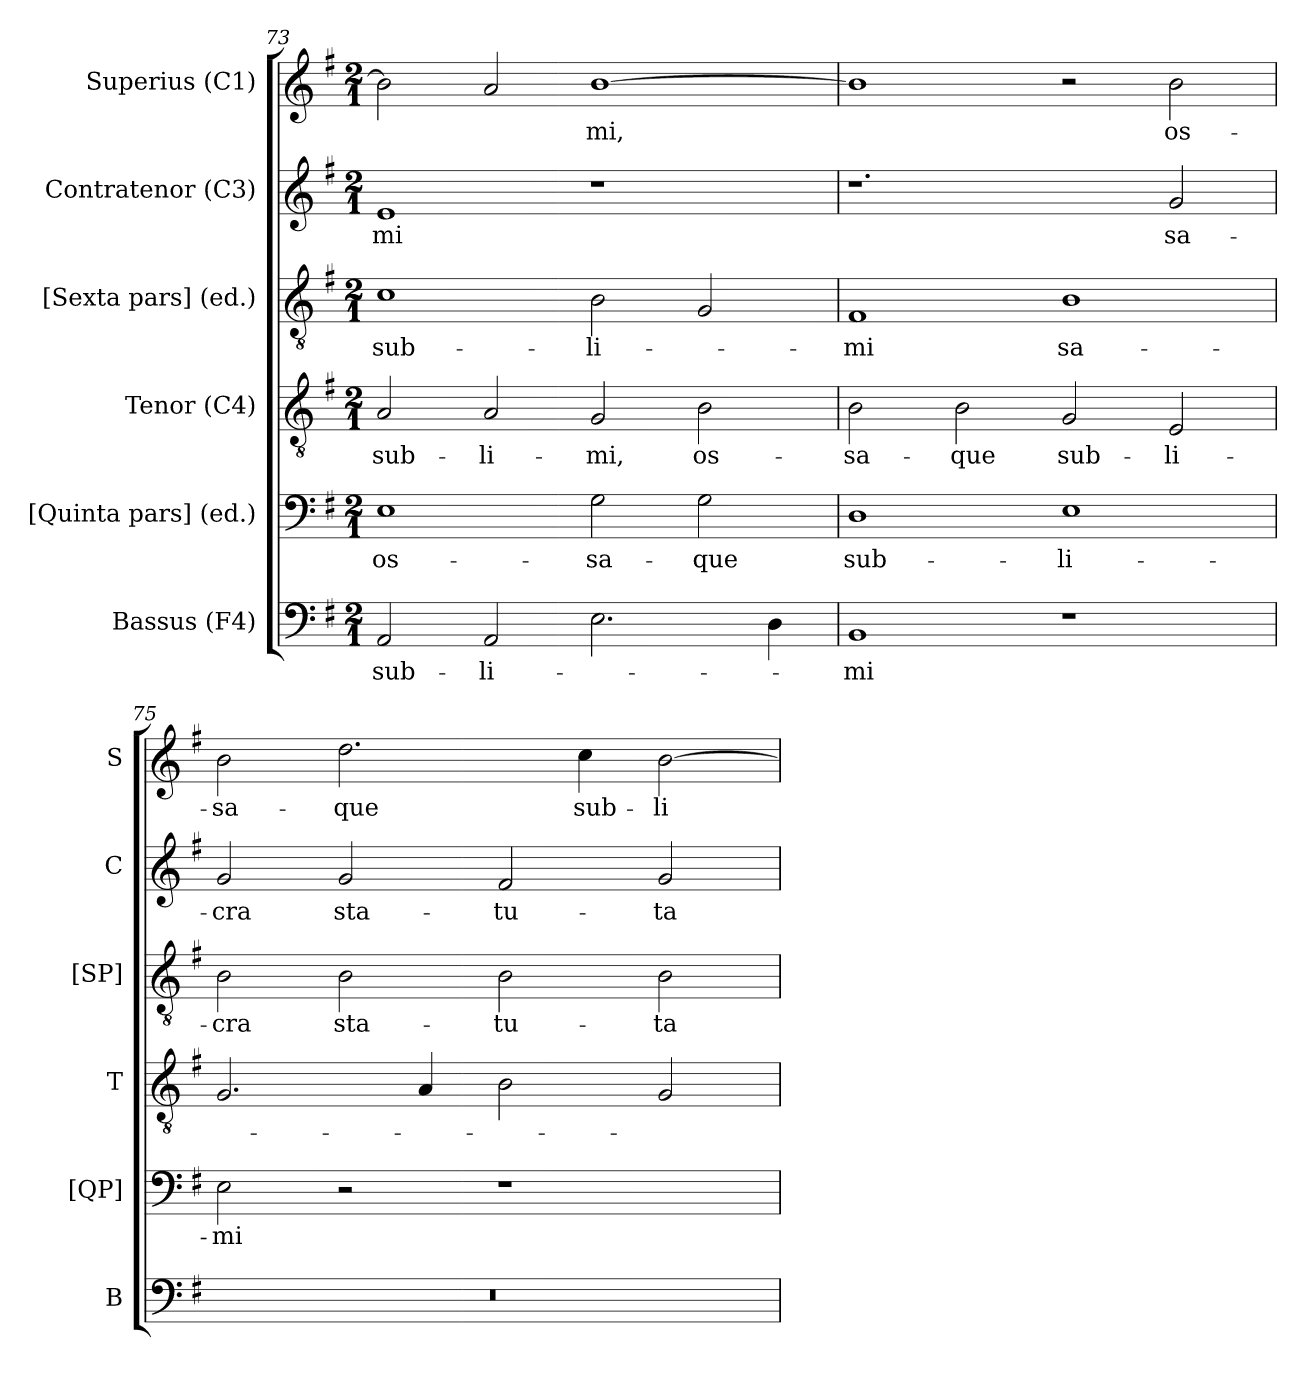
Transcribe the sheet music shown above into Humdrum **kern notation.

**kern	**text	**kern	**text	**kern	**text	**kern	**text	**kern	**text	**kern	**text
*part6	*part6	*part5	*part5	*part4	*part4	*part3	*part3	*part2	*part2	*part1	*part1
*staff6	*staff6	*staff5	*staff5	*staff4	*staff4	*staff3	*staff3	*staff2	*staff2	*staff1	*staff1
*I"Bassus (F4)	*	*I"[Quinta pars] (ed.)	*	*I"Tenor (C4)	*	*I"[Sexta pars] (ed.)	*	*I"Contratenor (C3)	*	*I"Superius (C1)	*
*I'B	*	*I'[QP]	*	*I'T	*	*I'[SP]	*	*I'C	*	*I'S	*
*clefF4	*	*clefF4	*	*clefGv2	*	*clefGv2	*	*clefG2	*	*clefG2	*
*	*	*	*	*ITrd7c12	*	*	*	*	*	*	*
*k[f#]	*	*k[f#]	*	*k[f#]	*	*k[f#]	*	*k[f#]	*	*k[f#]	*
*G:	*	*G:	*	*G:	*	*G:	*	*G:	*	*G:	*
*M2/1	*	*M2/1	*	*M2/1	*	*M2/1	*	*M2/1	*	*M2/1	*
=73	=73	=73	=73	=73	=73	=73	=73	=73	=73	=73	=73
!	!LO:LY:b:color=#000000	!	!	!	!	!	!	!	!	!	!
!	!	!	!LO:LY:b:color=#000000	!	!	!	!	!	!	!	!
!	!	!	!	!	!LO:LY:b:color=#000000	!	!	!	!	!	!
!	!	!	!	!	!	!	!LO:LY:b:color=#000000	!	!	!	!
!	!	!	!	!	!	!	!	!	!LO:LY:b:color=#000000	!	!
2AAi/	sub-	1Ei	os-	2AAi/	sub-	1ci	sub-	1ei	-mi	2bi\]	.
!	!LO:LY:b:color=#000000	!	!	!	!	!	!	!	!	!	!
!	!	!	!	!	!LO:LY:b:color=#000000	!	!	!	!	!	!
2AAi/	-li-	.	.	2AAi/	-li-	.	.	.	.	2ai/	.
!	!	!	!LO:LY:b:color=#000000	!	!	!	!	!	!	!	!
!	!	!	!	!	!LO:LY:b:color=#000000	!	!	!	!	!	!
!	!	!	!	!	!	!	!LO:LY:b:color=#000000	!	!	!	!
!	!	!	!	!	!	!	!	!	!	!	!LO:LY:b:color=#000000
2.Ei\	.	2Gi\	-sa-	2GGi/	-mi,	2Bi\	-li-	1r	.	[1bi	-mi,
!	!	!	!LO:LY:b:color=#000000	!	!	!	!	!	!	!	!
!	!	!	!	!	!LO:LY:b:color=#000000	!	!	!	!	!	!
.	.	2Gi\	-que	2BBi\	os-	2Gi/	.	.	.	.	.
4Di\	.	.	.	.	.	.	.	.	.	.	.
=74	=74	=74	=74	=74	=74	=74	=74	=74	=74	=74	=74
!	!LO:LY:b:color=#000000	!	!	!	!	!	!	!	!	!	!
!	!	!	!LO:LY:b:color=#000000	!	!	!	!	!	!	!	!
!	!	!	!	!	!LO:LY:b:color=#000000	!	!	!	!	!	!
!	!	!	!	!	!	!	!LO:LY:b:color=#000000	!	!	!	!
1BBi	-mi	1Di	sub-	2BBi\	-sa-	1F#i	-mi	1.r	.	1bi]	.
!	!	!	!	!	!LO:LY:b:color=#000000	!	!	!	!	!	!
.	.	.	.	2BBi\	-que	.	.	.	.	.	.
!	!	!	!LO:LY:b:color=#000000	!	!	!	!	!	!	!	!
!	!	!	!	!	!LO:LY:b:color=#000000	!	!	!	!	!	!
!	!	!	!	!	!	!	!LO:LY:b:color=#000000	!	!	!	!
1r	.	1Ei	-li-	2GGi/	sub-	1Bi	sa-	.	.	2r	.
!	!	!	!	!	!LO:LY:b:color=#000000	!	!	!	!	!	!
!	!	!	!	!	!	!	!	!	!LO:LY:b:color=#000000	!	!
!	!	!	!	!	!	!	!	!	!	!	!LO:LY:b:color=#000000
.	.	.	.	2EEi/	-li-	.	.	2gi/	sa-	2bi\	os-
!!LO:PB:g=z
=75	=75	=75	=75	=75	=75	=75	=75	=75	=75	=75	=75
!LO:N:vis=1	!	!	!	!	!	!	!	!	!	!	!
!	!	!	!LO:LY:b:color=#000000	!	!	!	!	!	!	!	!
!	!	!	!	!	!	!	!LO:LY:b:color=#000000	!	!	!	!
!	!	!	!	!	!	!	!	!	!LO:LY:b:color=#000000	!	!
!	!	!	!	!	!	!	!	!	!	!	!LO:LY:b:color=#000000
0r	.	2Ei\	-mi	2.GGi/	.	2Bi\	-cra	2gi/	-cra	2bi\	-sa-
!	!	!	!	!	!	!	!LO:LY:b:color=#000000	!	!	!	!
!	!	!	!	!	!	!	!	!	!LO:LY:b:color=#000000	!	!
!	!	!	!	!	!	!	!	!	!	!	!LO:LY:b:color=#000000
.	.	2r	.	.	.	2Bi\	sta-	2gi/	sta-	2.ddi\	-que
.	.	.	.	4AAi/	.	.	.	.	.	.	.
!	!	!	!	!	!	!	!LO:LY:b:color=#000000	!	!	!	!
!	!	!	!	!	!	!	!	!	!LO:LY:b:color=#000000	!	!
.	.	1r	.	2BBi\	.	2Bi\	-tu-	2f#i/	-tu-	.	.
!	!	!	!	!	!	!	!	!	!	!	!LO:LY:b:color=#000000
.	.	.	.	.	.	.	.	.	.	4cci\	sub-
!	!	!	!	!	!	!	!LO:LY:b:color=#000000	!	!	!	!
!	!	!	!	!	!	!	!	!	!LO:LY:b:color=#000000	!	!
!	!	!	!	!	!	!	!	!	!	!	!LO:LY:b:color=#000000
.	.	.	.	2GGi/	.	2Bi\	-ta	2gi/	-ta	[2bi\	-li-
=	=	=	=	=	=	=	=	=	=	=	=
*-	*-	*-	*-	*-	*-	*-	*-	*-	*-	*-	*-
